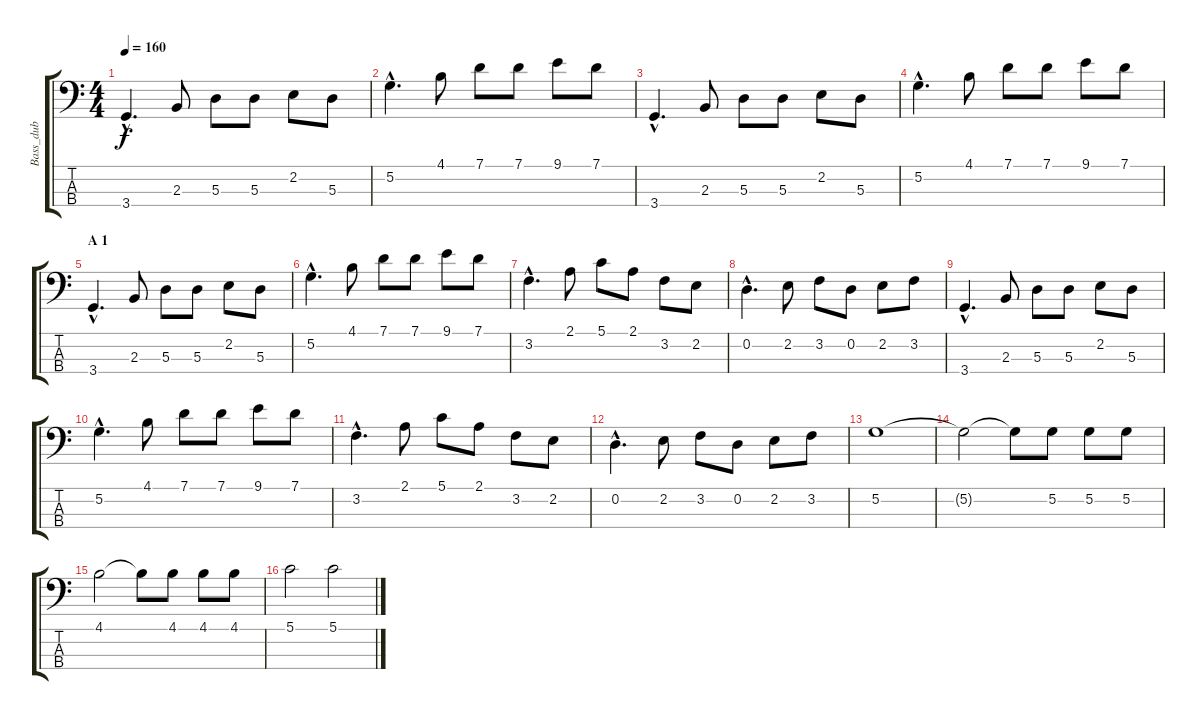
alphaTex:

\track ("Bass_dub" "Bass_dub") {instrument acousticbass}
\staff {score tabs}
\tuning (G2 D2 A1 E1) {hide}
\ts (4 4)
\tempo 160
\clef f4
\ks c
3.4{hac}.4{d dy f instrument acousticbass} 2.3.8 5.3.8 5.3.8 2.2.8 5.3.8 |
5.2{hac}.4{d} 4.1.8 7.1.8 7.1.8 9.1.8 7.1.8 |
3.4{hac}.4{d} 2.3.8 5.3.8 5.3.8 2.2.8 5.3.8 |
5.2{hac}.4{d} 4.1.8 7.1.8 7.1.8 9.1.8 7.1.8 |
\section ("" "A 1")
3.4{hac}.4{d} 2.3.8 5.3.8 5.3.8 2.2.8 5.3.8 |
5.2{hac}.4{d} 4.1.8 7.1.8 7.1.8 9.1.8 7.1.8 |
3.2{hac}.4{d} 2.1.8 5.1.8 2.1.8 3.2.8 2.2.8 |
0.2{hac}.4{d} 2.2.8 3.2.8 0.2.8 2.2.8 3.2.8 |
3.4{hac}.4{d} 2.3.8 5.3.8 5.3.8 2.2.8 5.3.8 |
5.2{hac}.4{d} 4.1.8 7.1.8 7.1.8 9.1.8 7.1.8 |
3.2{hac}.4{d} 2.1.8 5.1.8 2.1.8 3.2.8 2.2.8 |
0.2{hac}.4{d} 2.2.8 3.2.8 0.2.8 2.2.8 3.2.8 |
5.2.1 |
5.2{t}.2 5.2{t}.8 5.2.8 5.2.8 5.2.8 |
4.1.2 4.1{t}.8 4.1.8 4.1.8 4.1.8 |
5.1.2 5.1.2
